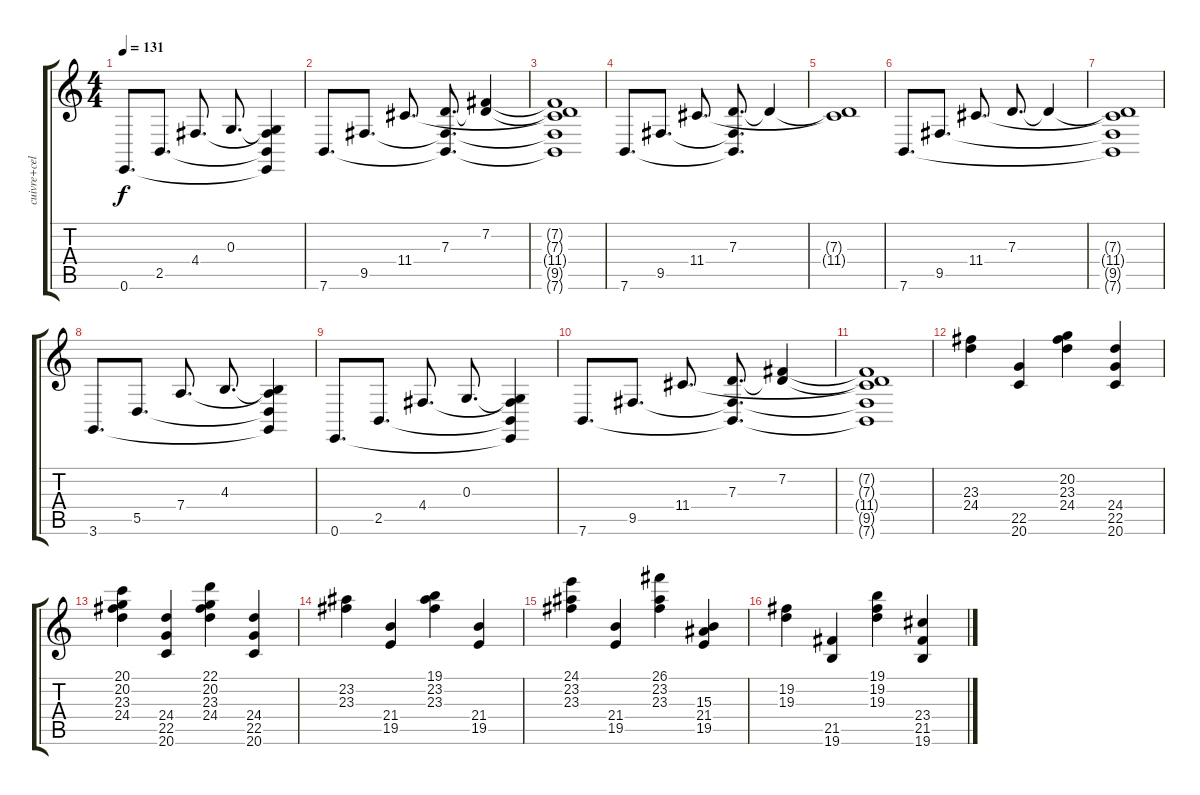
\track ("cuivre+celesta" "cuivre+cel") {instrument lead1square}
\staff {score tabs}
\tuning (E4 B3 G3 D3 A2 E2) {hide}
\ts (4 4)
\tempo 131
\clef g2
\ks c
0.6.8{d dy f} 2.5.8{d} 4.4.8{d} 0.3.8{d} (0.3{t} 4.4{t} 2.5{t} 0.6{t}).4 |
7.6.8{d} 9.5.8{d} 11.4.8{d} (7.3 9.5{t} 7.6{t}).8{d} (7.2 7.3{t}).4 |
(7.2{t} 7.3{t} 11.4{t} 9.5{t} 7.6{t}).1 |
7.6.8{d} 9.5.8{d} 11.4.8{d} (7.3 9.5{t} 7.6{t}).8{d} 7.3{t}.4 |
(7.3{t} 11.4{t}).1 |
7.6.8{d} 9.5.8{d} 11.4.8{d} 7.3.8{d} 7.3{t}.4 |
(7.3{t} 11.4{t} 9.5{t} 7.6{t}).1 |
3.6.8{d} 5.5.8{d} 7.4.8{d} 4.3.8{d} (4.3{t} 7.4{t} 5.5{t} 3.6{t}).4 |
0.6.8{d} 2.5.8{d} 4.4.8{d} 0.3.8{d} (0.3{t} 4.4{t} 2.5{t} 0.6{t}).4 |
7.6.8{d} 9.5.8{d} 11.4.8{d} (7.3 9.5{t} 7.6{t}).8{d} (7.2 7.3{t}).4 |
(7.2{t} 7.3{t} 11.4{t} 9.5{t} 7.6{t}).1 |
(23.3 24.4).4{volume 7 balance 13 instrument fx3crystal} (22.5 20.6).4 (20.2 23.3 24.4).4 (24.4 22.5 20.6).4 |
(20.1 20.2 23.3 24.4).4 (24.4 22.5 20.6).4 (22.1 20.2 23.3 24.4).4 (24.4 22.5 20.6).4 |
(23.2 23.3).4 (21.4 19.5).4 (19.1 23.2 23.3).4 (21.4 19.5).4 |
(24.1 23.2 23.3).4 (21.4 19.5).4 (26.1 23.2 23.3).4 (15.3 21.4 19.5).4 |
(19.2 19.3).4 (21.5 19.6).4 (19.1 19.2 19.3).4 (23.4 21.5 19.6).4
